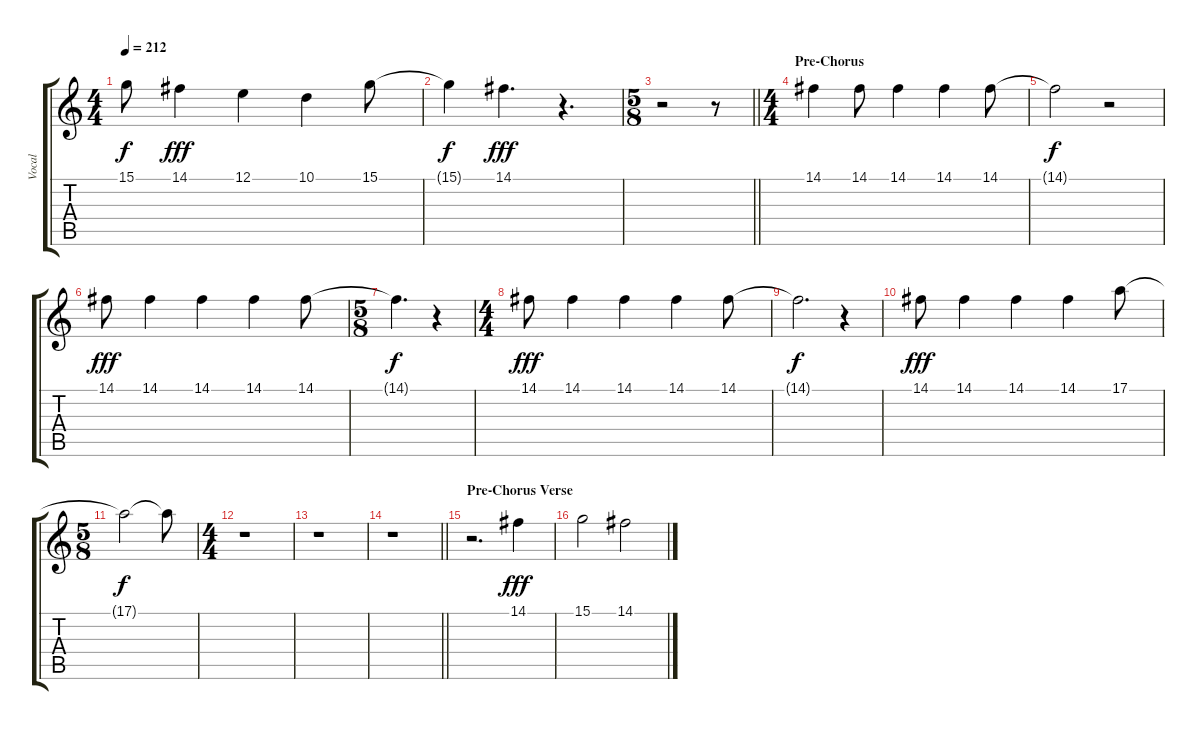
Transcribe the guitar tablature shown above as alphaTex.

\track ("Vocal" "Vocal") {instrument lead1square}
\staff {score tabs}
\tuning (E4 B3 G3 D3 A2 E2) {hide}
\ts (4 4)
\tempo 212
\clef g2
\ks c
15.1{t}.8{dy f} 14.1.4{dy fff} 12.1.4 10.1.4 15.1.8 |
15.1{t}.4{dy f} 14.1.4{d dy fff} r.4{d} |
\ts (5 8)
\barLineRight lightlight
r.2 r.8 |
\ts (4 4)
\section ("" "Pre-Chorus")
14.1.4 14.1.8 14.1.4 14.1.4 14.1.8 |
14.1{t}.2{dy f} r.2 |
14.1.8{dy fff} 14.1.4 14.1.4 14.1.4 14.1.8 |
\ts (5 8)
14.1{t}.4{d dy f} r.4 |
\ts (4 4)
14.1.8{dy fff} 14.1.4 14.1.4 14.1.4 14.1.8 |
14.1{t}.2{d dy f} r.4 |
14.1.8{dy fff} 14.1.4 14.1.4 14.1.4 17.1.8 |
\ts (5 8)
17.1{t}.2{dy f} 17.1{t}.8 |
\ts (4 4)
r.1 |
r.1 |
\barLineRight lightlight
r.1 |
\section ("" "Pre-Chorus Verse")
r.2{d} 14.1.4{dy fff} |
15.1.2 14.1.2
